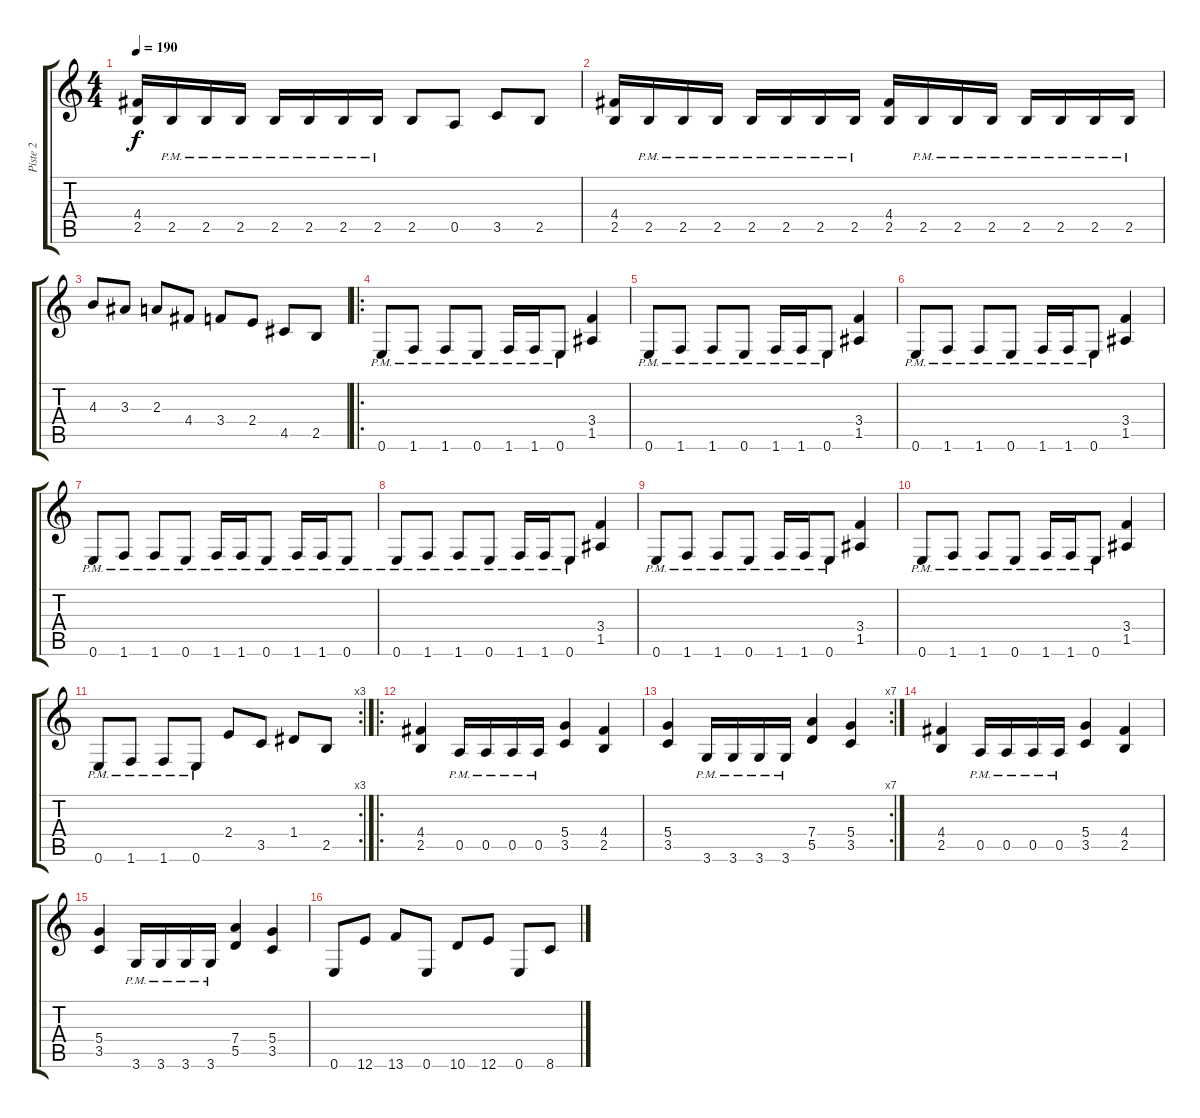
\track ("Piste 2" "Piste 2") {instrument distortionguitar}
\staff {score tabs}
\tuning (E4 B3 G3 D3 A2 E2) {hide}
\ts (4 4)
\tempo 190
\clef g2
\ks c
(4.4 2.5).16{dy f} 2.5{pm}.16 2.5{pm}.16 2.5{pm}.16 2.5{pm}.16 2.5{pm}.16 2.5{pm}.16 2.5{pm}.16 2.5.8 0.5.8 3.5.8 2.5.8 |
(4.4 2.5).16 2.5{pm}.16 2.5{pm}.16 2.5{pm}.16 2.5{pm}.16 2.5{pm}.16 2.5{pm}.16 2.5{pm}.16 (4.4 2.5).16 2.5{pm}.16 2.5{pm}.16 2.5{pm}.16 2.5{pm}.16 2.5{pm}.16 2.5{pm}.16 2.5{pm}.16 |
4.3.8 3.3.8 2.3.8 4.4.8 3.4.8 2.4.8 4.5.8 2.5.8 |
\ro
0.6{pm}.8 1.6{pm}.8 1.6{pm}.8 0.6{pm}.8 1.6{pm}.16 1.6{pm}.16 0.6{pm}.8 (3.4 1.5).4 |
0.6{pm}.8 1.6{pm}.8 1.6{pm}.8 0.6{pm}.8 1.6{pm}.16 1.6{pm}.16 0.6{pm}.8 (3.4 1.5).4 |
0.6{pm}.8 1.6{pm}.8 1.6{pm}.8 0.6{pm}.8 1.6{pm}.16 1.6{pm}.16 0.6{pm}.8 (3.4 1.5).4 |
0.6{pm}.8 1.6{pm}.8 1.6{pm}.8 0.6{pm}.8 1.6{pm}.16 1.6{pm}.16 0.6{pm}.8 1.6{pm}.16 1.6{pm}.16 0.6{pm}.8 |
0.6{pm}.8 1.6{pm}.8 1.6{pm}.8 0.6{pm}.8 1.6{pm}.16 1.6{pm}.16 0.6{pm}.8 (3.4 1.5).4 |
0.6{pm}.8 1.6{pm}.8 1.6{pm}.8 0.6{pm}.8 1.6{pm}.16 1.6{pm}.16 0.6{pm}.8 (3.4 1.5).4 |
0.6{pm}.8 1.6{pm}.8 1.6{pm}.8 0.6{pm}.8 1.6{pm}.16 1.6{pm}.16 0.6{pm}.8 (3.4 1.5).4 |
\rc 3
0.6{pm}.8 1.6{pm}.8 1.6{pm}.8 0.6{pm}.8 2.4.8 3.5.8 1.4.8 2.5.8 |
\ro
(4.4 2.5).4 0.5{pm}.16 0.5{pm}.16 0.5{pm}.16 0.5{pm}.16 (5.4 3.5).4 (4.4 2.5).4 |
\rc 7
(5.4 3.5).4 3.6{pm}.16 3.6{pm}.16 3.6{pm}.16 3.6{pm}.16 (7.4 5.5).4 (5.4 3.5).4 |
(4.4 2.5).4 0.5{pm}.16 0.5{pm}.16 0.5{pm}.16 0.5{pm}.16 (5.4 3.5).4 (4.4 2.5).4 |
(5.4 3.5).4 3.6{pm}.16 3.6{pm}.16 3.6{pm}.16 3.6{pm}.16 (7.4 5.5).4 (5.4 3.5).4 |
0.6.8 12.6.8 13.6.8 0.6.8 10.6.8 12.6.8 0.6.8 8.6.8
